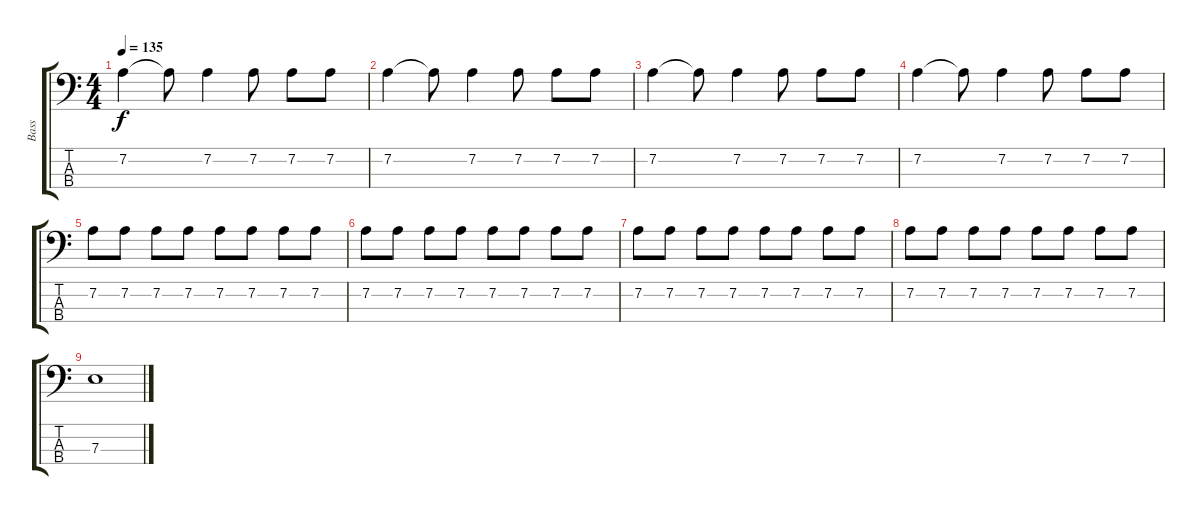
\track ("Bass" "Bass") {instrument synthbass1}
\staff {score tabs}
\tuning (G2 D2 A1 E1) {hide}
\ts (4 4)
\tempo 135
\clef f4
\ks c
7.2.4{dy f} 7.2{t}.8 7.2.4 7.2.8 7.2.8 7.2.8 |
7.2.4 7.2{t}.8 7.2.4 7.2.8 7.2.8 7.2.8 |
7.2.4 7.2{t}.8 7.2.4 7.2.8 7.2.8 7.2.8 |
7.2.4 7.2{t}.8 7.2.4 7.2.8 7.2.8 7.2.8 |
7.2.8 7.2.8 7.2.8 7.2.8 7.2.8 7.2.8 7.2.8 7.2.8 |
7.2.8 7.2.8 7.2.8 7.2.8 7.2.8 7.2.8 7.2.8 7.2.8 |
7.2.8 7.2.8 7.2.8 7.2.8 7.2.8 7.2.8 7.2.8 7.2.8 |
7.2.8 7.2.8 7.2.8 7.2.8 7.2.8 7.2.8 7.2.8 7.2.8 |
7.3.1
